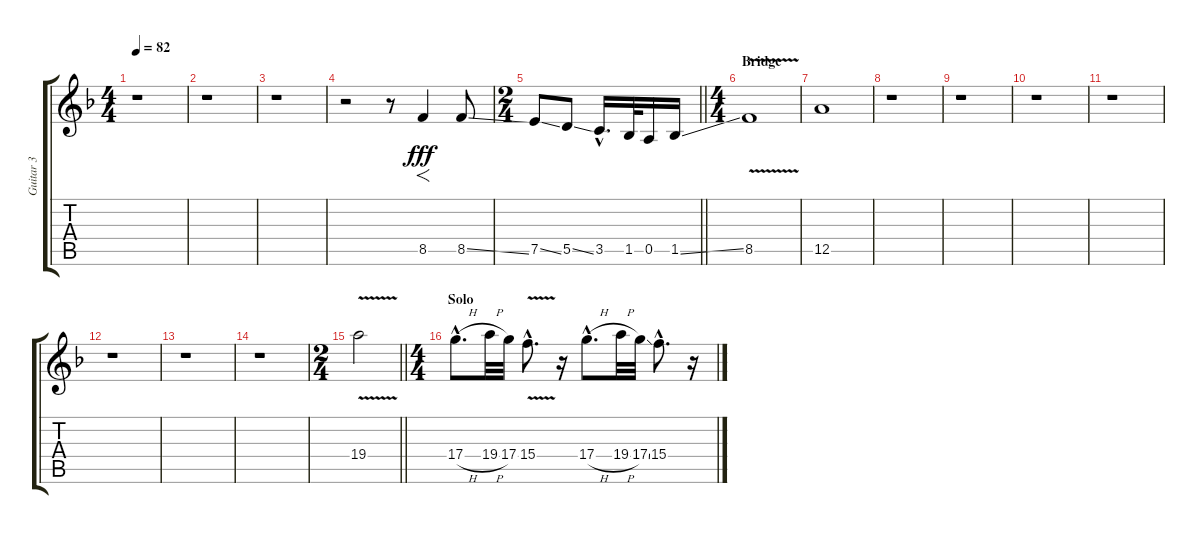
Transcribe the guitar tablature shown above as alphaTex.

\track ("Guitar 3" "Guitar 3") {instrument distortionguitar}
\staff {score tabs}
\tuning (E4 B3 G3 D3 A2 E2) {hide}
\ts (4 4)
\tempo 82
\clef g2
\ks f
r.1{dy fff} |
r.1 |
r.1 |
r.2 r.8 8.5.4{f} 8.5{ss}.8 |
\ts (2 4)
\barLineRight lightlight
7.5{ss}.8 5.5{ss}.8 3.5{hac}.16{d} 1.5.32 0.5.16 1.5{ss}.16 |
\ts (4 4)
\section ("" "Bridge")
8.5{v}.1 |
12.5.1 |
r.1 |
r.1 |
r.1 |
r.1 |
r.1 |
r.1 |
r.1 |
\ts (2 4)
\barLineRight lightlight
19.4{v}.2 |
\ts (4 4)
\section ("" "Solo")
17.4{h hac}.8{d} 19.4{h}.32 17.4.32 15.4{v hac}.8{d} r.16 17.4{h hac}.8{d} 19.4{h}.32 17.4{ss}.32 15.4{hac}.8{d} r.16
